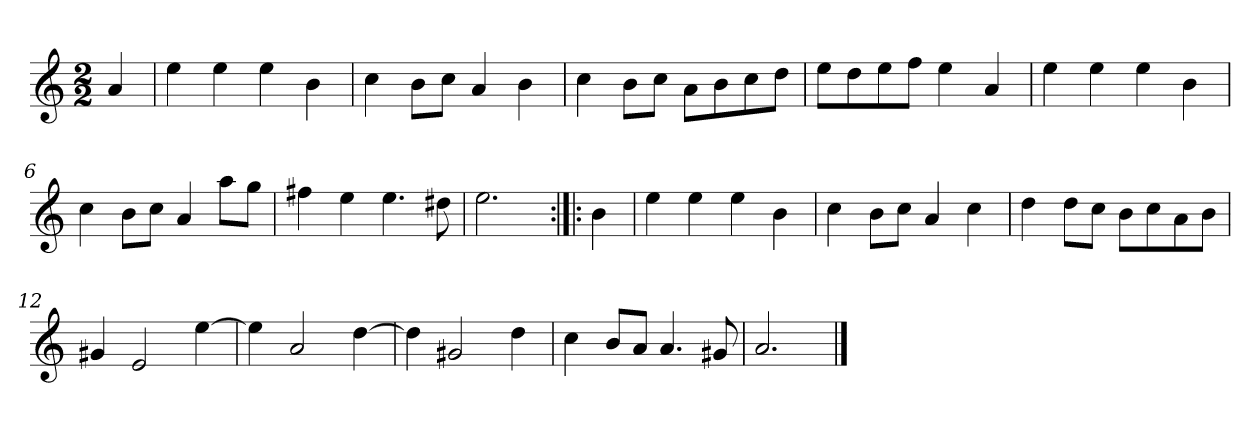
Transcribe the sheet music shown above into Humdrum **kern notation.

**kern
*part1
*staff1
*clefG2
*k[]
*a:
*M2/2
*MM120
=
4a
=1
4ee
4ee
4ee
4b
=2
4cc
8b\L
8cc\J
4a
4b
=3
4cc
8b\L
8cc\J
8a\L
8b\
8cc\
8dd\J
=4
8ee\L
8dd\
8ee\
8ff\J
4ee
4a
=5
4ee
4ee
4ee
4b
=6
4cc
8b\L
8cc\J
4a
8aa\L
8gg\J
=7
4ff#X
4ee
4.ee
8dd#X
=8
2.ee
=:|!|:
4b
=9
4ee
4ee
4ee
4b
=10
4cc
8b\L
8cc\J
4a
4cc
=11
4dd
8dd\L
8cc\J
8b\L
8cc\
8a\
8b\J
=12
4g#X
2e
[4ee
=13
4ee]
2a
[4dd
=14
4dd]
2g#X
4dd
=15
4cc
8b/L
8a/J
4.a
8g#X
=16
2.a
==
*-
